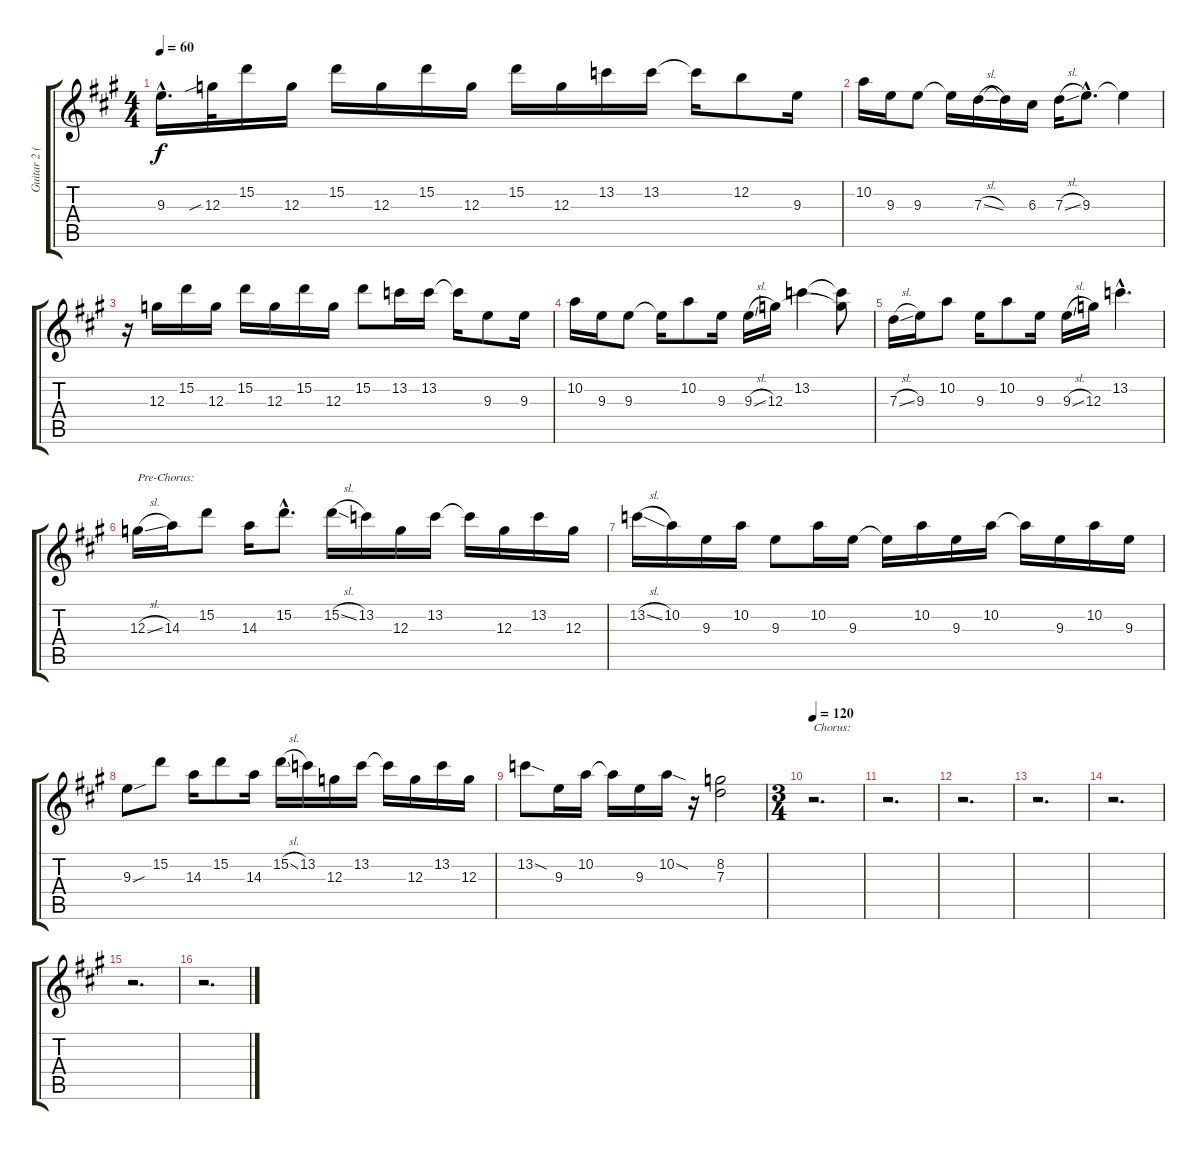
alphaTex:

\track ("Guitar 2 (Clean)" "Guitar 2 (") {instrument electricguitarjazz}
\staff {score tabs}
\tuning (E4 B3 G3 D3 A2 E2) {hide}
\ts (4 4)
\tempo 60
\clef g2
\ks a
9.3{hac t}.16{d dy f} 12.3{sib}.32 15.2.16 12.3.16 15.2.16 12.3.16 15.2.16 12.3.16 15.2.16 12.3.16 13.2.16 13.2.16 13.2{t}.16 12.2.8 9.3.16 |
10.2.16 9.3.16 9.3.8 9.3{t}.16 7.3{sl}.16 7.3{t}.16 6.3.16 7.3{sl}.16 9.3{hac}.8{d} 9.3{t}.4 |
r.16 12.3.16 15.2.16 12.3.16 15.2.16 12.3.16 15.2.16 12.3.16 15.2.8 13.2.16 13.2.16 13.2{t}.16 9.3.8 9.3.16 |
10.2.16 9.3.16 9.3.8 9.3{t}.16 10.2.8 9.3.16 9.3{sl}.16 12.3.16 13.2.4 (13.2{t} 12.3{t}).8 |
7.3{sl}.16 9.3.16 10.2.8 9.3.16 10.2.8 9.3.16 9.3{sl}.16 12.3.16 13.2{hac}.4{d} |
12.3{sl}.16{txt "Pre-Chorus: "} 14.3.16 15.2.8 14.3.16 15.2{hac}.8{d} 15.2{sl}.16 13.2.16 12.3.16 13.2.16 13.2{t}.16 12.3.16 13.2.16 12.3.16 |
13.2{sl}.16 10.2.16 9.3.16 10.2.16 9.3.8 10.2.16 9.3.16 9.3{t}.16 10.2.16 9.3.16 10.2.16 10.2{t}.16 9.3.16 10.2.16 9.3.16 |
9.3{sou}.8 15.2.8 14.3.16 15.2.8 14.3.16 15.2{sl}.16 13.2.16 12.3.16 13.2.16 13.2{t}.16 12.3.16 13.2.16 12.3.16 |
13.2{sod}.8 9.3.16 10.2.16 10.2{t}.16 9.3.16 10.2{sod}.16 r.16 (8.2 7.3).2 |
\ts (3 4)
\tempo 120
r.2{d txt "Chorus:"} |
r.2{d} |
r.2{d} |
r.2{d} |
r.2{d} |
r.2{d} |
r.2{d}
